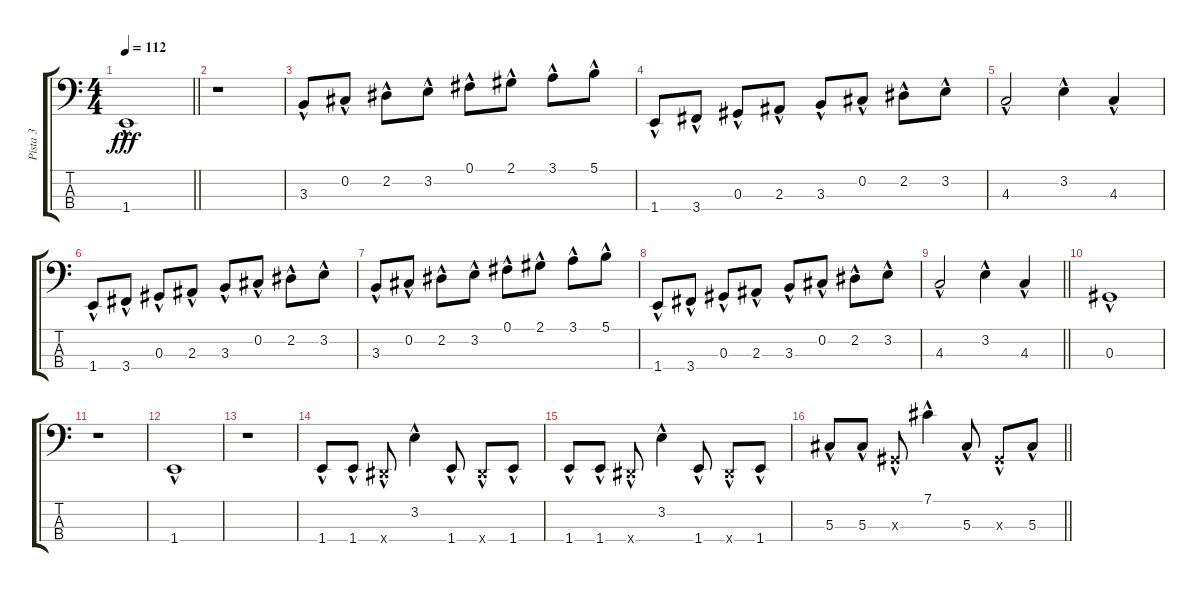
\track ("Pista 3" "Pista 3") {instrument electricbassfinger}
\staff {score tabs}
\tuning (Gb2 Db2 Ab1 Eb1) {hide}
\ts (4 4)
\tempo 112
\clef f4
\barLineRight lightlight
\ks c
1.4{hac}.1{dy fff} |
r.1 |
3.3{hac}.8 0.2{hac}.8 2.2{hac}.8 3.2{hac}.8 0.1{hac}.8 2.1{hac}.8 3.1{hac}.8 5.1{hac}.8 |
1.4{hac}.8 3.4{hac}.8 0.3{hac}.8 2.3{hac}.8 3.3{hac}.8 0.2{hac}.8 2.2{hac}.8 3.2{hac}.8 |
4.3{hac}.2 3.2{hac}.4 4.3{hac}.4 |
1.4{hac}.8 3.4{hac}.8 0.3{hac}.8 2.3{hac}.8 3.3{hac}.8 0.2{hac}.8 2.2{hac}.8 3.2{hac}.8 |
3.3{hac}.8 0.2{hac}.8 2.2{hac}.8 3.2{hac}.8 0.1{hac}.8 2.1{hac}.8 3.1{hac}.8 5.1{hac}.8 |
1.4{hac}.8 3.4{hac}.8 0.3{hac}.8 2.3{hac}.8 3.3{hac}.8 0.2{hac}.8 2.2{hac}.8 3.2{hac}.8 |
\barLineRight lightlight
4.3{hac}.2 3.2{hac}.4 4.3{hac}.4 |
0.3{hac}.1 |
r.1 |
1.4{hac}.1 |
r.1 |
1.4{hac}.8 1.4{hac}.8 0.4{hac x}.8 3.2{hac}.4 1.4{hac}.8 0.4{hac x}.8 1.4{hac}.8 |
1.4{hac}.8 1.4{hac}.8 0.4{hac x}.8 3.2{hac}.4 1.4{hac}.8 0.4{hac x}.8 1.4{hac}.8 |
\barLineRight lightlight
5.3{hac}.8 5.3{hac}.8 0.3{hac x}.8 7.1{hac}.4 5.3{hac}.8 0.3{hac x}.8 5.3{hac}.8
